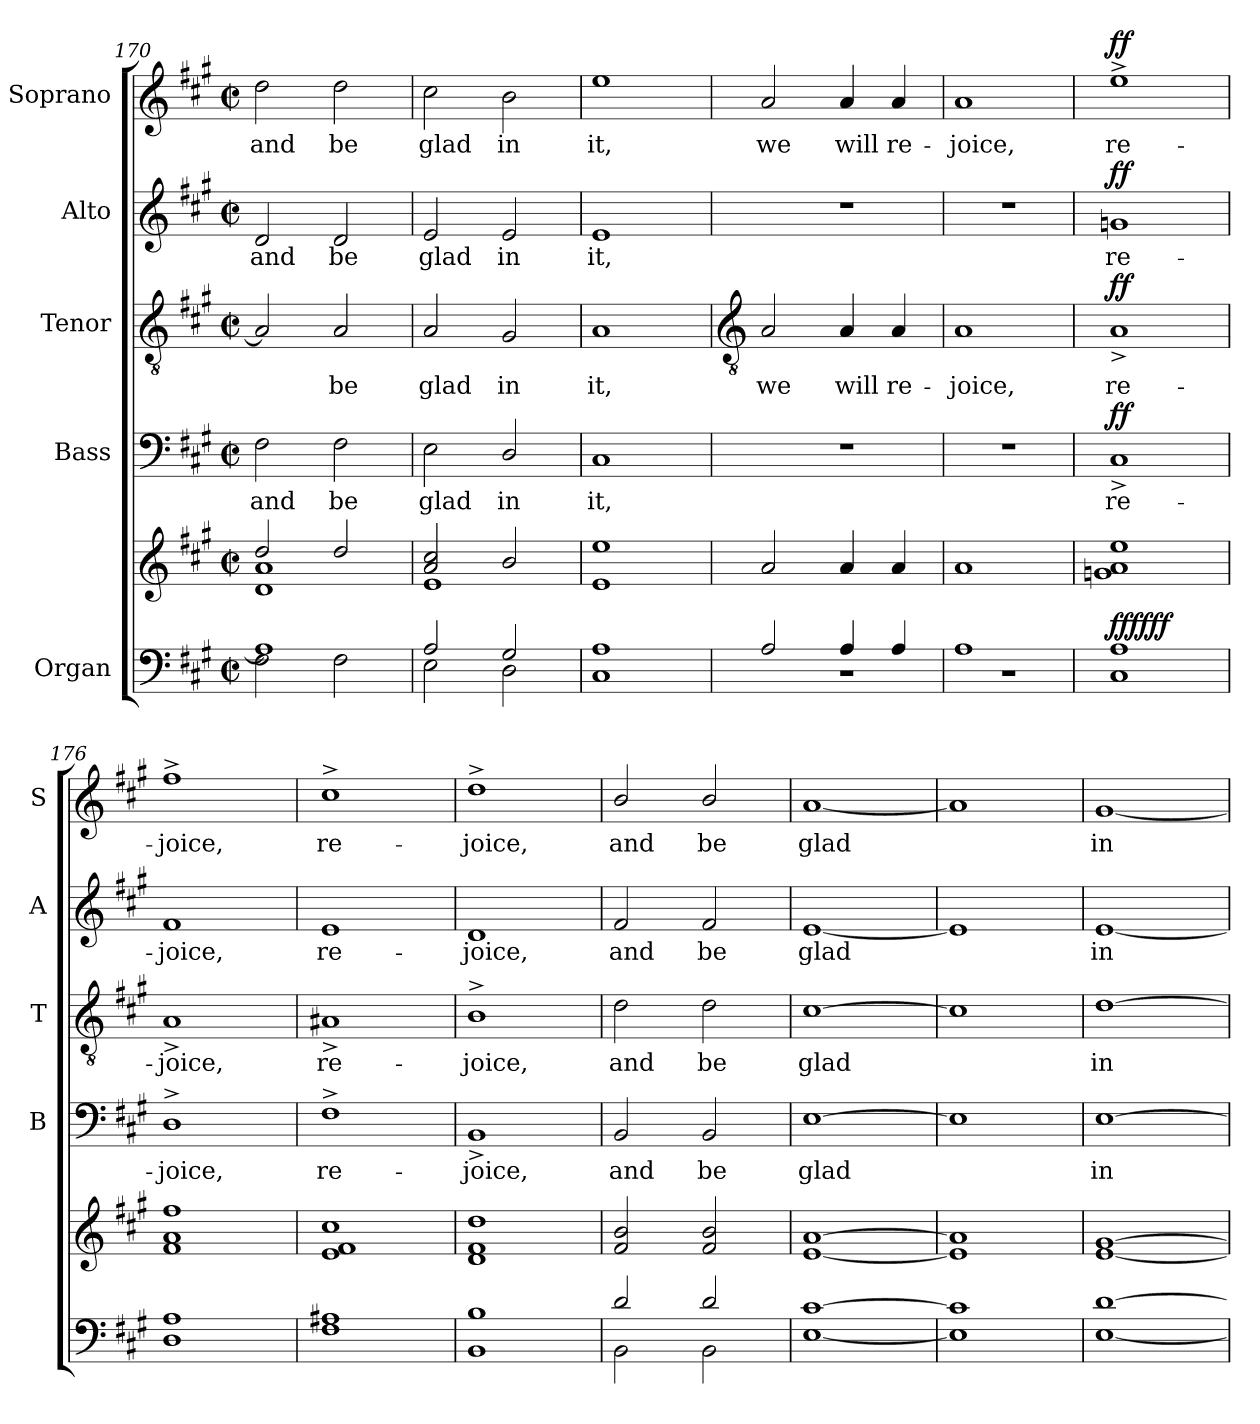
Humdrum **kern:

**kern	**kern	**dynam	**kern	**text	**dynam	**kern	**text	**dynam	**kern	**text	**dynam	**kern	**text	**dynam
*part5	*part5	*part5	*part4	*part4	*part4	*part3	*part3	*part3	*part2	*part2	*part2	*part1	*part1	*part1
*staff6	*staff5	*staff5/6	*staff4	*staff4	*staff4	*staff3	*staff3	*staff3	*staff2	*staff2	*staff2	*staff1	*staff1	*staff1
*I"Organ	*	*	*I"Bass	*	*	*I"Tenor	*	*	*I"Alto	*	*	*I"Soprano	*	*
*	*	*	*I'B	*	*	*I'T	*	*	*I'A	*	*	*I'S	*	*
*clefF4	*clefG2	*	*clefF4	*	*	*clefGv2	*	*	*clefG2	*	*	*clefG2	*	*
*k[f#c#g#]	*k[f#c#g#]	*	*k[f#c#g#]	*	*	*k[f#c#g#]	*	*	*k[f#c#g#]	*	*	*k[f#c#g#]	*	*
*A:	*A:	*	*A:	*	*	*A:	*	*	*A:	*	*	*A:	*	*
*M2/2	*M2/2	*	*M2/2	*	*	*M2/2	*	*	*M2/2	*	*	*M2/2	*	*
*met(c|)	*met(c|)	*	*met(c|)	*	*	*met(c|)	*	*	*met(c|)	*	*	*met(c|)	*	*
=170	=170	=170	=170	=170	=170	=170	=170	=170	=170	=170	=170	=170	=170	=170
*^	*^	*	*	*	*	*	*	*	*	*	*	*	*	*
!	!	!	!	!	!	!LO:LY:b	!	!	!	!	!	!LO:LY:b	!	!	!LO:LY:b	!
1A/]	2F#\	2dd/	1d\ 1a\	.	2F#	and	.	2A]	.	.	2d	and	.	2dd	and	.
!	!	!	!	!	!	!LO:LY:b	!	!	!LO:LY:b	!	!	!LO:LY:b	!	!	!LO:LY:b	!
.	2F#\	2dd/	.	.	2F#	be	.	2A	be	.	2d	be	.	2dd	be	.
=171	=171	=171	=171	=171	=171	=171	=171	=171	=171	=171	=171	=171	=171	=171	=171	=171
!	!	!	!	!	!	!LO:LY:b	!	!	!LO:LY:b	!	!	!LO:LY:b	!	!	!LO:LY:b	!
2A/	2E\	2a/ 2cc#/	1e\	.	2E	glad	.	2A	glad	.	2e	glad	.	2cc#	glad	.
!	!	!	!	!	!	!LO:LY:b	!	!	!LO:LY:b	!	!	!LO:LY:b	!	!	!LO:LY:b	!
2G#/	2D\	2b/	.	.	2D/	in	.	2G#	in	.	2e	in	.	2b	in	.
=172	=172	=172	=172	=172	=172	=172	=172	=172	=172	=172	=172	=172	=172	=172	=172	=172
!	!	!	!	!	!	!LO:LY:b	!	!	!LO:LY:b	!	!	!LO:LY:b	!	!	!LO:LY:b	!
1A/	1C#\	1e 1ee	1ryy	.	1C#	it,	.	1A	it,	.	1e	it,	.	1ee	it,	.
*	*	*v	*v	*	*	*	*	*	*	*	*	*	*	*	*	*
!!LO:LB:g=z
=173	=173	=173	=173	=173	=173	=173	=173	=173	=173	=173	=173	=173	=173	=173	=173
*	*	*	*	*	*	*	*clefGv2	*	*	*	*	*	*	*	*
*	*	*^	*	*	*	*	*	*	*	*	*	*	*	*	*
!	!	!	!	!	!	!	!	!	!LO:LY:b	!	!	!	!	!	!LO:LY:b	!
*	*	*v	*v	*	*	*	*	*	*	*	*	*	*	*	*	*
2A	1r	2a	.	1r	.	.	2A	we	.	1r	.	.	2a	we	.
!	!	!	!	!	!	!	!	!LO:LY:b	!	!	!	!	!	!LO:LY:b	!
4A	.	4a	.	.	.	.	4A	will	.	.	.	.	4a	will	.
!	!	!	!	!	!	!	!	!LO:LY:b	!	!	!	!	!	!LO:LY:b	!
4A	.	4a	.	.	.	.	4A	re-	.	.	.	.	4a	re-	.
=174	=174	=174	=174	=174	=174	=174	=174	=174	=174	=174	=174	=174	=174	=174	=174
!	!	!	!	!	!	!	!	!LO:LY:b	!	!	!	!	!	!LO:LY:b	!
1A	1r	1a	.	1r	.	.	1A	-joice,	.	1r	.	.	1a	-joice,	.
=175	=175	=175	=175	=175	=175	=175	=175	=175	=175	=175	=175	=175	=175	=175	=175
!	!	!	!LO:DY:a=2	!	!LO:LY:b	!	!	!LO:LY:b	!	!	!LO:LY:b	!	!	!LO:LY:b	!
!	!	!	!LO:DY:n=1:b=2	!	!	!	!	!	!	!	!	!	!	!	!
!	!	!	!LO:DY:n=2:b	!	!	!LO:DY:b	!	!	!LO:DY:b	!	!	!LO:DY:b	!	!	!LO:DY:b
1A	1C#\	1gn 1a 1ee	ff ff ff	1C#^	re-	ff	1A^	re-	ff	1gn	re-	ff	1ee^	re-	ff
=176	=176	=176	=176	=176	=176	=176	=176	=176	=176	=176	=176	=176	=176	=176	=176
!	!	!	!	!	!LO:LY:b	!	!	!LO:LY:b	!	!	!LO:LY:b	!	!	!LO:LY:b	!
1A	1D\	1f# 1a 1ff#	.	1D^	-joice,	.	1A^	-joice,	.	1f#	-joice,	.	1ff#^	-joice,	.
=177	=177	=177	=177	=177	=177	=177	=177	=177	=177	=177	=177	=177	=177	=177	=177
!	!	!	!	!	!LO:LY:b	!	!	!LO:LY:b	!	!	!LO:LY:b	!	!	!LO:LY:b	!
1A#X	1F#\	1e 1f# 1cc#	.	1F#^	re-	.	1A#X^	re-	.	1e	re-	.	1cc#^	re-	.
=178	=178	=178	=178	=178	=178	=178	=178	=178	=178	=178	=178	=178	=178	=178	=178
!	!	!	!	!	!LO:LY:b	!	!	!LO:LY:b	!	!	!LO:LY:b	!	!	!LO:LY:b	!
1B	1BB\	1d 1f# 1dd	.	1BB^	-joice,	.	1B^	-joice,	.	1d	-joice,	.	1dd^	-joice,	.
=179	=179	=179	=179	=179	=179	=179	=179	=179	=179	=179	=179	=179	=179	=179	=179
!	!	!	!	!	!LO:LY:b	!	!	!LO:LY:b	!	!	!LO:LY:b	!	!	!LO:LY:b	!
2d/	2BB\	2f#/ 2b/	.	2BB/	and	.	2d\	and	.	2f#	and	.	2b/	and	.
!	!	!	!	!	!LO:LY:b	!	!	!LO:LY:b	!	!	!LO:LY:b	!	!	!LO:LY:b	!
2d/	2BB\	2f#/ 2b/	.	2BB/	be	.	2d\	be	.	2f#	be	.	2b/	be	.
=180	=180	=180	=180	=180	=180	=180	=180	=180	=180	=180	=180	=180	=180	=180	=180
!	!	!	!	!	!LO:LY:b	!	!	!LO:LY:b	!	!	!LO:LY:b	!	!	!LO:LY:b	!
[1c#	[1E\	[1e [1a	.	[1E	glad	.	[1c#	glad	.	[1e	glad	.	[1a	glad	.
=181	=181	=181	=181	=181	=181	=181	=181	=181	=181	=181	=181	=181	=181	=181	=181
1c#]	1E\]	1e] 1a]	.	1E]	.	.	1c#]	.	.	1e]	.	.	1a]	.	.
=182	=182	=182	=182	=182	=182	=182	=182	=182	=182	=182	=182	=182	=182	=182	=182
!	!	!	!	!	!LO:LY:b	!	!	!LO:LY:b	!	!	!LO:LY:b	!	!	!LO:LY:b	!
[1d	[1E\	[1e [1g#	.	[1E	in	.	[1d	in	.	[1e	in	.	[1g#	in	.
*v	*v	*	*	*	*	*	*	*	*	*	*	*	*	*	*
=	=	=	=	=	=	=	=	=	=	=	=	=	=	=
*-	*-	*-	*-	*-	*-	*-	*-	*-	*-	*-	*-	*-	*-	*-
